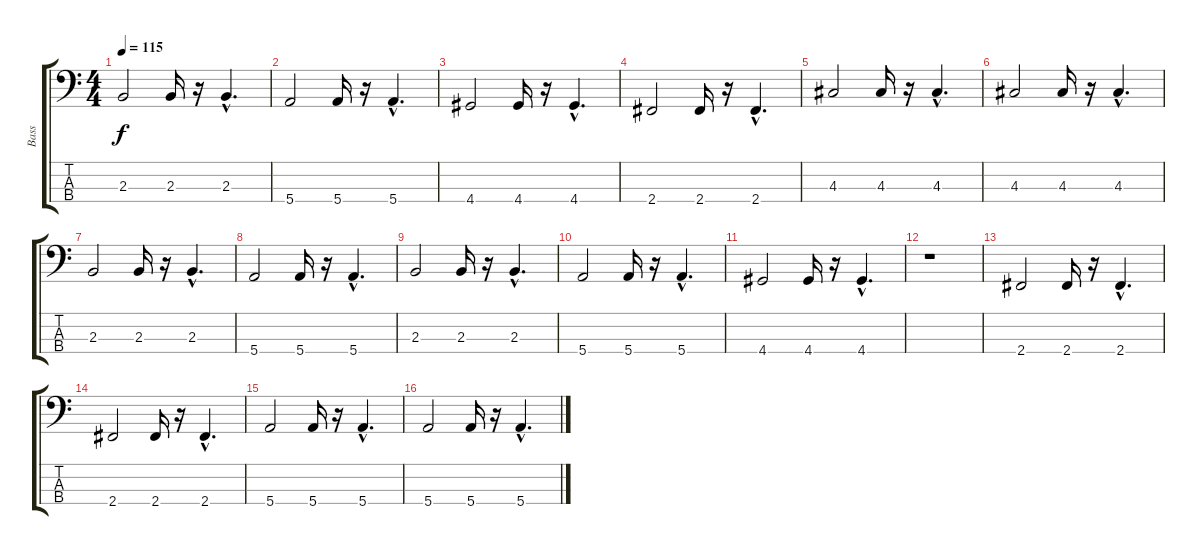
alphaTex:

\track ("Bass" "Bass") {instrument electricbasspick}
\staff {score tabs}
\tuning (G2 D2 A1 E1) {hide}
\ts (4 4)
\tempo 115
\clef f4
\ks c
2.3.2{dy f} 2.3.16 r.16 2.3{hac}.4{d} |
5.4.2 5.4.16 r.16 5.4{hac}.4{d} |
4.4.2 4.4.16 r.16 4.4{hac}.4{d} |
2.4.2 2.4.16 r.16 2.4{hac}.4{d} |
4.3.2 4.3.16 r.16 4.3{hac}.4{d} |
4.3.2 4.3.16 r.16 4.3{hac}.4{d} |
2.3.2 2.3.16 r.16 2.3{hac}.4{d} |
5.4.2 5.4.16 r.16 5.4{hac}.4{d} |
2.3.2 2.3.16 r.16 2.3{hac}.4{d} |
5.4.2 5.4.16 r.16 5.4{hac}.4{d} |
4.4.2 4.4.16 r.16 4.4{hac}.4{d} |
r.1 |
2.4.2 2.4.16 r.16 2.4{hac}.4{d} |
2.4.2 2.4.16 r.16 2.4{hac}.4{d} |
5.4.2 5.4.16 r.16 5.4{hac}.4{d} |
5.4.2 5.4.16 r.16 5.4{hac}.4{d}
